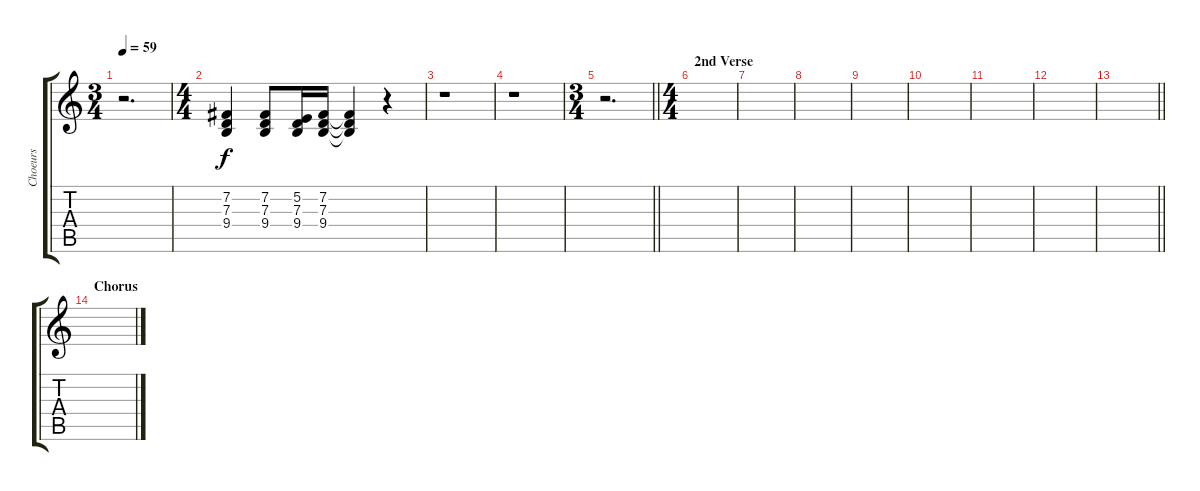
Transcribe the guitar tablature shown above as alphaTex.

\track ("Choeurs" "Choeurs") {instrument choiraahs}
\staff {score tabs}
\tuning (E4 B3 G3 D3 A2 E2) {hide}
\ts (3 4)
\tempo 59
\clef g2
\ks c
r.2{d dy f} |
\ts (4 4)
(7.2 7.3 9.4).4 (7.2 7.3 9.4).8 (5.2 7.3 9.4).16 (7.2 7.3 9.4).16 (7.2{t} 7.3{t} 9.4{t}).4 r.4 |
r.1 |
r.1 |
\ts (3 4)
\barLineRight lightlight
r.2{d} |
\ts (4 4)
\section ("" "2nd Verse")
|
|
|
|
|
|
|
\barLineRight lightlight
|
\section ("" "Chorus")
